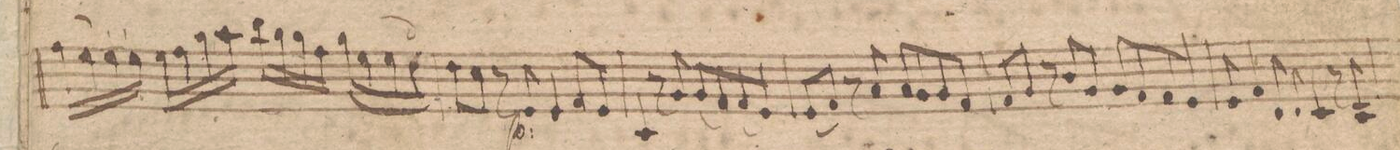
**kern	**dynam
*I"Violino Secundo	*
*clefG2	*
*k[f#c#]	*
*met(c)	*
*M4/4	*
(16ff#\LL	.
16ee\)	.
16ee`\	.
16ee`\JJ	.
16ee\LL	.
16ff#\	.
16gg\	.
16aa\JJ	.
16bb\LL	.
16gg\	.
16gg\	.
16ff#\JJ	.
16gg\LL	.
16ee\	.
(16ee\	.
16dd\JJ)	.
=55	=55
8dd\L	.
8cc#\J	.
8r	.
8e/	p
4e/	.
8f#/L	.
8e/J	.
=56	=56
4c#/	.
8r	.
8g/	.
(8g/L	.
8f#/)	.
(8f#/	.
8e/J)	.
=57	=57
(8e/L	.
8f#/J)	.
8r	.
8a/	.
8a/L	.
8g/	.
8g/	.
8f#/J	.
=58	=58
8f#/L	.
8g/J	.
8r	.
16b/LL	.
16g/JJ	.
8g/L	.
8f#/	.
8f#/	.
8e/J	.
=59	=59
8e/	.
4f#/	.
8d/	.
8qqd/	.
4c#/	.
8r	.
8A/	.
=60	=60
*-	*-
